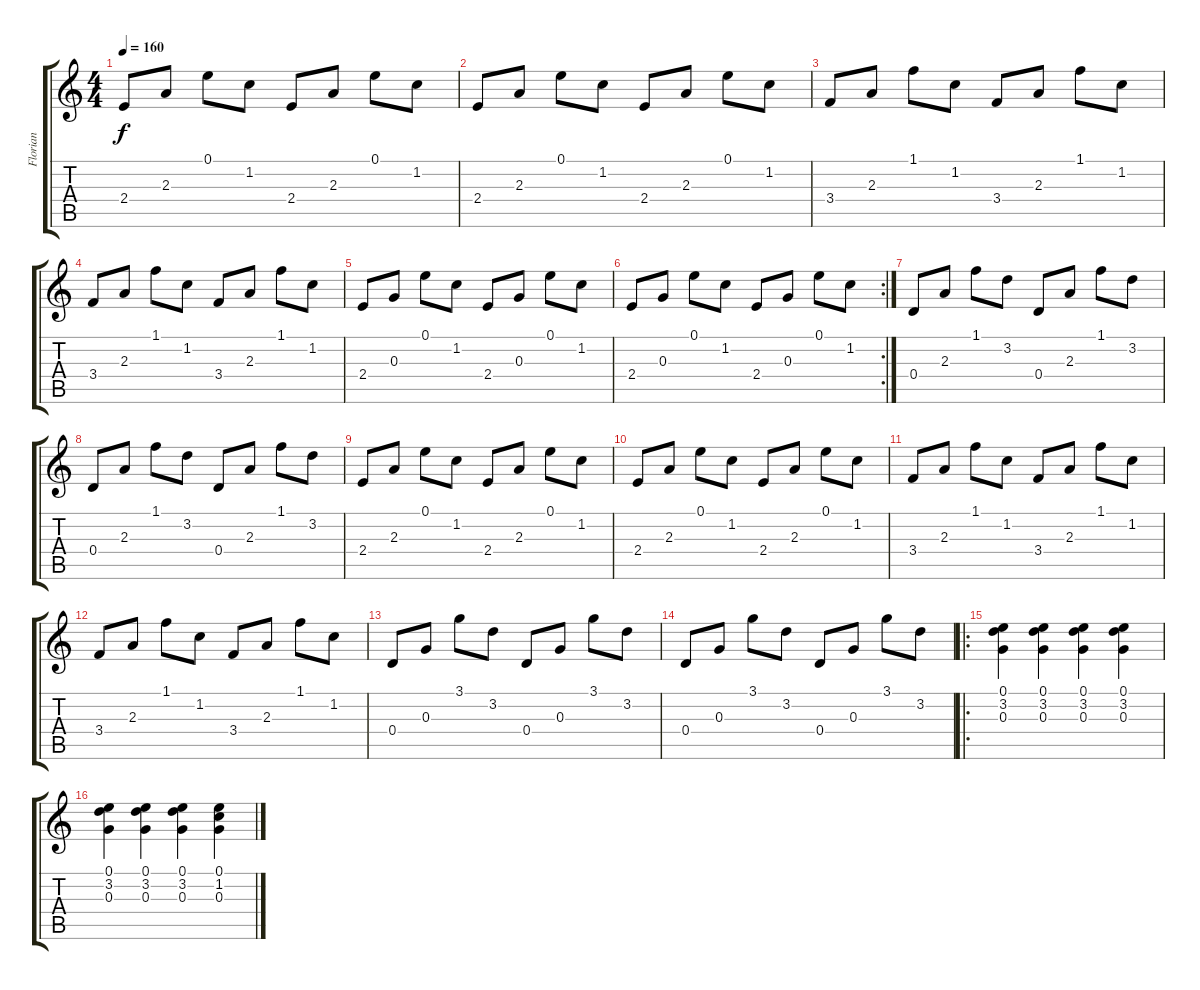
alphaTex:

\track ("Florian" "Florian") {instrument electricguitarmuted}
\staff {score tabs}
\tuning (E4 B3 G3 D3 A2 E2) {hide}
\ts (4 4)
\tempo 160
\clef g2
\ks c
2.4.8{dy f} 2.3.8 0.1.8 1.2.8 2.4.8 2.3.8 0.1.8 1.2.8 |
2.4.8 2.3.8 0.1.8 1.2.8 2.4.8 2.3.8 0.1.8 1.2.8 |
3.4.8 2.3.8 1.1.8 1.2.8 3.4.8 2.3.8 1.1.8 1.2.8 |
3.4.8 2.3.8 1.1.8 1.2.8 3.4.8 2.3.8 1.1.8 1.2.8 |
2.4.8 0.3.8 0.1.8 1.2.8 2.4.8 0.3.8 0.1.8 1.2.8 |
\rc 2
2.4.8 0.3.8 0.1.8 1.2.8 2.4.8 0.3.8 0.1.8 1.2.8 |
0.4.8 2.3.8 1.1.8 3.2.8 0.4.8 2.3.8 1.1.8 3.2.8 |
0.4.8 2.3.8 1.1.8 3.2.8 0.4.8 2.3.8 1.1.8 3.2.8 |
2.4.8 2.3.8 0.1.8 1.2.8 2.4.8 2.3.8 0.1.8 1.2.8 |
2.4.8 2.3.8 0.1.8 1.2.8 2.4.8 2.3.8 0.1.8 1.2.8 |
3.4.8 2.3.8 1.1.8 1.2.8 3.4.8 2.3.8 1.1.8 1.2.8 |
3.4.8 2.3.8 1.1.8 1.2.8 3.4.8 2.3.8 1.1.8 1.2.8 |
0.4.8 0.3.8 3.1.8 3.2.8 0.4.8 0.3.8 3.1.8 3.2.8 |
0.4.8 0.3.8 3.1.8 3.2.8 0.4.8 0.3.8 3.1.8 3.2.8 |
\ro
(0.1 3.2 0.3).4 (0.1 3.2 0.3).4 (0.1 3.2 0.3).4 (0.1 3.2 0.3).4 |
(0.1 3.2 0.3).4 (0.1 3.2 0.3).4 (0.1 3.2 0.3).4 (0.1 1.2 0.3).4
